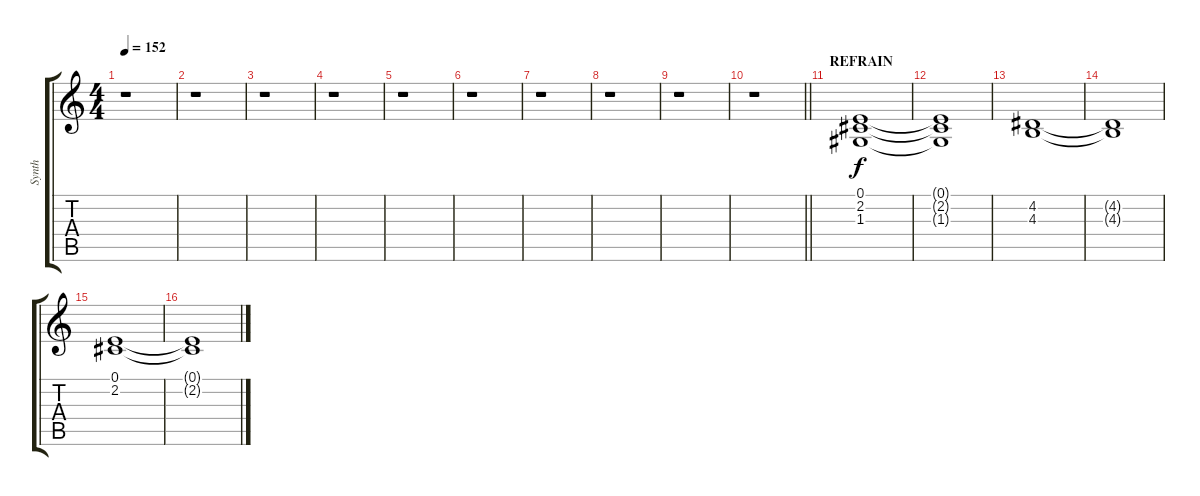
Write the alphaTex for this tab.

\track ("Synth" "Synth") {instrument stringensemble1}
\staff {score tabs}
\tuning (E4 B3 G3 D3 A2 E2) {hide}
\ts (4 4)
\tempo 152
\clef g2
\ks c
r.1{dy f} |
r.1 |
r.1 |
r.1 |
r.1 |
r.1 |
r.1 |
r.1 |
r.1 |
\barLineRight lightlight
r.1 |
\section ("" "REFRAIN")
(0.1 2.2 1.3).1 |
(0.1{t} 2.2{t} 1.3{t}).1 |
(4.2 4.3).1 |
(4.2{t} 4.3{t}).1 |
(0.1 2.2).1 |
(0.1{t} 2.2{t}).1
